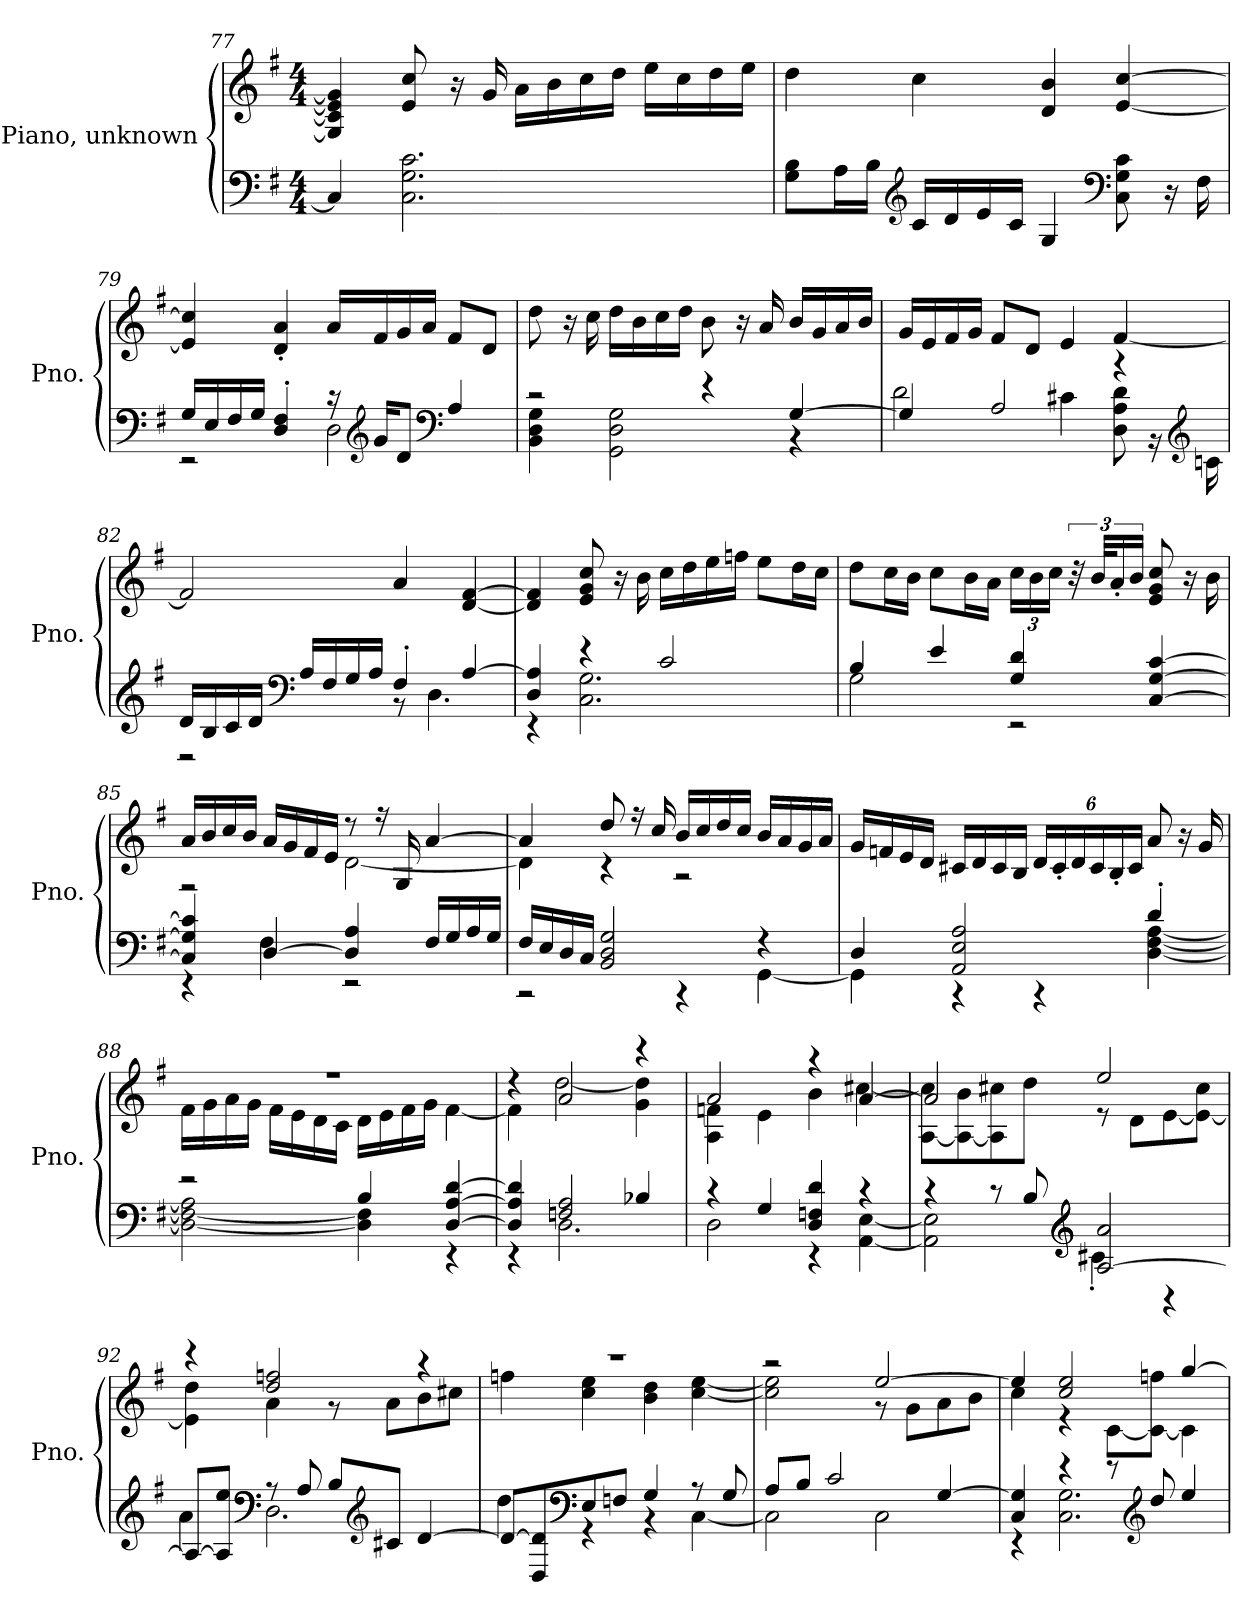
**kern	**kern
*part1	*part1
*staff2	*staff1
*I"Piano, unknown	*
*I'Pno.	*
*clefF4	*clefG2
*k[f#]	*k[f#]
*M4/4	*M4/4
=77	=77
4C/]	4G/] 4c/] 4e/] 4g/]
2.C\ 2.G\ 2.c\	8e/ 8cc/
.	16r
.	16g/
.	16a\LL
.	16b\
.	16cc\
.	16dd\JJ
.	16ee\LL
.	16cc\
.	16dd\
.	16ee\JJ
!!LO:LB:g=z
=78	=78
8G\ 8B\L	4dd\
16A\L	.
16B\JJ	.
*clefG2	*
16c/LL	4cc\
16d/	.
16e/	.
16c/JJ	.
4G/	4d/ 4b/
*clefF4	*
8C\ 8G\ 8c\	[4e/ [4cc/
16r	.
16F#\	.
=79	=79
*^	*
16G/LL	2r	4e/] 4cc/]
16E/	.	.
16F#/	.	.
16G/JJ	.	.
4D/' 4F#/'	.	4d/' 4a/'
16r	2D\	16a/LL
*clefG2	*	*
16g/KL	.	16f#/
8d/J	.	16g/
.	.	16a/JJ
*clefF4	*	*
4A/	.	8f#/L
.	.	8d/J
=80	=80	=80
2r	4BB\ 4D\ 4G\	8dd\
.	.	16r
.	.	16cc\
.	2GG\ 2D\ 2G\	16dd\LL
.	.	16b\
.	.	16cc\
.	.	16dd\JJ
4r	.	8b\
.	.	16r
.	.	16a/
[4G/	4r	16b/LL
.	.	16g/
.	.	16a/
.	.	16b/JJ
!!LO:LB:g=z
=81	=81	=81
4G/]	2d\	16g/LL
.	.	16e/
.	.	16f#/
.	.	16g/JJ
2A/	.	8f#/L
.	.	8d/J
.	4c#X\	4e/
4r	8D\ 8A\ 8d\	[4f#/
.	16r	.
*clefG2	*	*
.	16cn\	.
=82	=82	=82
16d/LL	2r	2f#/]
16B/	.	.
16c/	.	.
16d/JJ	.	.
*clefF4	*	*
16A/LL	.	.
16F#/	.	.
16G/	.	.
16A/JJ	.	.
4F#'/	8r	4a/
.	4.D\	.
[4A/	.	[4d/ [4f#/
=83	=83	=83
4D/ 4A/]	4r	4d/] 4f#/]
4r	2.C\ 2.G\	8e/ 8g/ 8cc/
.	.	16r
.	.	16b\
2c/	.	16cc\LL
.	.	16dd\
.	.	16ee\
.	.	16ffn\JJ
.	.	8ee\L
.	.	16dd\L
.	.	16cc\JJ
!!LO:PB:g=z
=84	=84	=84
4B/	2G\	8dd\L
.	.	16cc\L
.	.	16b\JJ
4e/	.	8cc\L
.	.	16b\L
.	.	16a\JJ
*	*	*Xbrackettup
4G/ 4d/	2r	24cc\LL
.	.	24b\
.	.	24cc\JJ
*	*	*brackettup
.	.	48r
.	.	48b/KLL
.	.	24a'/
.	.	24b/JJ
[4C/ [4G/ [4c/	.	8e/ 8g/ 8cc/
.	.	16r
.	.	16b\
=85	=85	=85
*	*	*^
4C/] 4G/] 4c/]	4r	16a/LL	2r
.	.	16b/	.
.	.	16cc/	.
.	.	16b/JJ	.
[4D/	4F#\	16a/LL	.
.	.	16g/	.
.	.	16f#/	.
.	.	16e/JJ	.
4D/] 4A/	2r	8r	[2d\
.	.	16r	.
.	.	16G/	.
16F#/LL	.	[4a/	.
16G/	.	.	.
16A/	.	.	.
16G/JJ	.	.	.
!!LO:LB:g=z	!!
=86	=86	=86	=86
16F#/LL	2r	4a/]	4d\]
16E/	.	.	.
16D/	.	.	.
16C/JJ	.	.	.
2BB/ 2D/ 2G/	.	8dd/	4r
.	.	16r	.
.	.	16cc/	.
.	4r	16b/LL	2r
.	.	16cc/	.
.	.	16dd/	.
.	.	16cc/JJ	.
4r	[4GG\	16b/LL	.
.	.	16a/	.
.	.	16g/	.
.	.	16a/JJ	.
*	*	*v	*v
=87	=87	=87
4D/	4GG\]	16g/LL
.	.	16fn/
.	.	16e/
.	.	16d/JJ
2AA/ 2E/ 2A/	4r	16c#X/LL
.	.	16d/
.	.	16c#/
.	.	16B/JJ
*	*	*Xbrackettup
.	4r	24d/LL
.	.	24c#'/
.	.	24d/
.	.	24c#/
.	.	24B'/
.	.	24c#/JJ
4d'/	[4D\ [4F#\ [4A\	8a/
.	.	16r
.	.	16g/
!!LO:LB:g=z
=88	=88	=88
*	*	*^
2r	2D\_ 2F#\_ 2A\]	1r	16f#\LL
.	.	.	16g\
.	.	.	16a\
.	.	.	16g\JJ
.	.	.	16f#\LL
.	.	.	16e\
.	.	.	16d\
.	.	.	16c\JJ
4B/	4D\] 4F#\]	.	16d\LL
.	.	.	16e\
.	.	.	16f#\
.	.	.	16g\JJ
[4D/ [4A/ [4d/	4r	.	[4f#\
=89	=89	=89	=89
4D/] 4A/] 4d/]	4r	4r	4f#\]
2Fn/ 2A/	2.D\	2a/	[2dd\
4B-X/	.	4r	4g\ 4dd\]
=90	=90	=90	=90
4r	2D\	2a/	4A\ 4fn\
4G/	.	.	4e\
4D/ 4Fn/ 4d/	4r	4r	4b\
4r	[4AA\ [4E\	[4a/	[4cc#X\
=91	=91	=91	=91
4r	2AA\] 2E\]	2a/]	[8A\ 8cc#\]L
.	.	.	8A\_ 8b\
8r	.	.	8A\] 8cc#X\
8B/	.	.	8dd\J
*clefG2	*	*	*
[2A/ 2a/	4c#X'\	2ee/	8r
.	.	.	8d\L
.	4r	.	[8e\
.	.	.	8e\_ 8cc#\J
!!LO:LB:g=z	!!
=92	=92	=92	=92
8A/L_	4a\	4r	4e\] 4dd\
8A/] 8ee/J	.	.	.
*clefF4	*	*	*
8r	2.D\	2dd/ 2ffn/	4a\
8A/	.	.	.
8B/L	.	.	8r
*clefG2	*	*	*
8c#X/J	.	.	8a\L
[4d/	.	4r	8b\
.	.	.	8cc#X\J
=93	=93	=93	=93
8d/L_	4dd\	1r	4ffn\
8D/ 8d/]	.	.	.
*clefF4	*	*	*
8E/	4r	.	4cc\ 4ee\
8Fn/J	.	.	.
4G/	4r	.	4b\ 4dd\
8r	[4C\	.	[4cc\ [4ee\
8G/	.	.	.
=94	=94	=94	=94
8A/L	2C\]	2r	2cc\] 2ee\]
8B/J	.	.	.
2c/	.	.	.
.	2C\	[2ee/	8r
.	.	.	8g\L
[4G/	.	.	8a\
.	.	.	8b\J
=95	=95	=95	=95
4C/ 4G/]	4r	4ee/]	4cc\
4r	2.C\ 2.G\	2cc/ 2ee/	4r
8r	.	.	[8c\L
*clefG2	*	*	*
8dd/	.	.	8c\_ 8ffn\J
4ee/	.	[4gg/	4c\]
*v	*v	*	*
*	*v	*v
=	=
*-	*-
